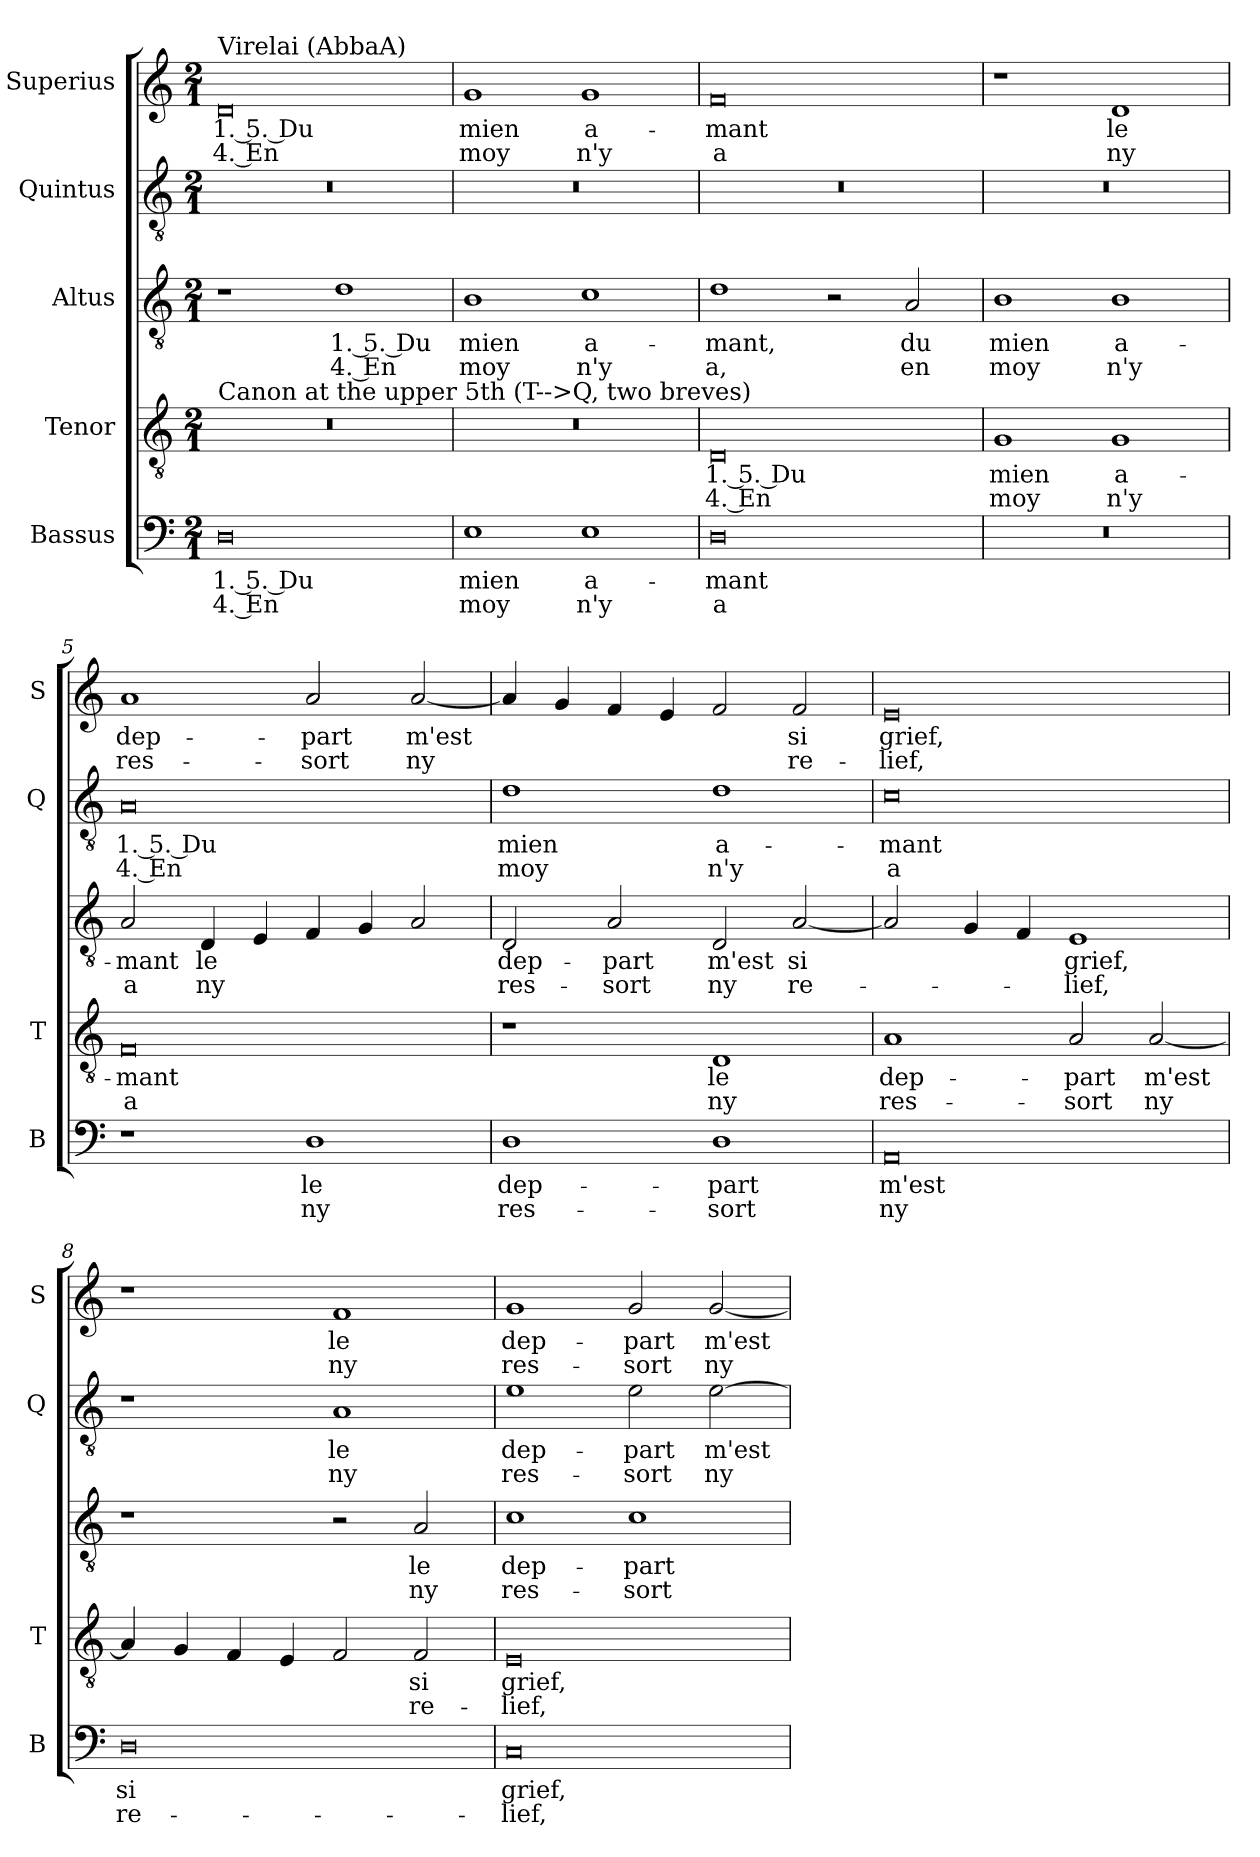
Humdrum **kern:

**kern	**text	**text	**kern	**text	**text	**kern	**text	**text	**kern	**text	**text	**kern	**text	**text
*part5	*part5	*part5	*part4	*part4	*part4	*part3	*part3	*part3	*part2	*part2	*part2	*part1	*part1	*part1
*staff5	*staff5	*staff5	*staff4	*staff4	*staff4	*staff3	*staff3	*staff3	*staff2	*staff2	*staff2	*staff1	*staff1	*staff1
*I"Bassus	*	*	*I"Tenor	*	*	*I"Altus	*	*	*I"Quintus	*	*	*I"Superius	*	*
*I'B	*	*	*I'T	*	*	*	*	*	*I'Q	*	*	*I'S	*	*
*clefF4	*	*	*clefGv2	*	*	*clefGv2	*	*	*clefGv2	*	*	*clefG2	*	*
*k[]	*	*	*k[]	*	*	*k[]	*	*	*k[]	*	*	*k[]	*	*
*M2/1	*	*	*M2/1	*	*	*M2/1	*	*	*M2/1	*	*	*M2/1	*	*
=1	=1	=1	=1	=1	=1	=1	=1	=1	=1	=1	=1	=1	=1	=1
!	!	!	!	!	!	!	!	!	!	!	!	!LO:TX:a:t=Virelai (AbbaA)	!	!
!	!	!	!LO:TX:a:t=Canon at the upper 5th (T-->Q, two breves)	!	!	!	!	!	!	!	!	!	!	!
0D	1. 5. Du	4. En	0r	.	.	1r	.	.	0r	.	.	0d	1. 5. Du	4. En
.	.	.	.	.	.	1d	1. 5. Du	4. En	.	.	.	.	.	.
=2	=2	=2	=2	=2	=2	=2	=2	=2	=2	=2	=2	=2	=2	=2
1E	mien	moy	0r	.	.	1B	mien	moy	0r	.	.	1g	mien	moy
1E	a-	n'y	.	.	.	1c	a-	n'y	.	.	.	1g	a-	n'y
=3	=3	=3	=3	=3	=3	=3	=3	=3	=3	=3	=3	=3	=3	=3
0D	-mant	a	0D	1. 5. Du	4. En	1d	-mant,	a,	0r	.	.	0f	-mant	a
.	.	.	.	.	.	2r	.	.	.	.	.	.	.	.
.	.	.	.	.	.	2A/	du	en	.	.	.	.	.	.
=4	=4	=4	=4	=4	=4	=4	=4	=4	=4	=4	=4	=4	=4	=4
0r	.	.	1G	mien	moy	1B	mien	moy	0r	.	.	1r	.	.
.	.	.	1G	a-	n'y	1B	a-	n'y	.	.	.	1d	le	ny
=5	=5	=5	=5	=5	=5	=5	=5	=5	=5	=5	=5	=5	=5	=5
1r	.	.	0F	-mant	a	2A/	-mant	a	0A	1. 5. Du	4. En	1a	dep-	res-
.	.	.	.	.	.	4D/	le	ny	.	.	.	.	.	.
.	.	.	.	.	.	4E/	.	.	.	.	.	.	.	.
1D	le	ny	.	.	.	4F/	.	.	.	.	.	2a/	-part	-sort
.	.	.	.	.	.	4G/	.	.	.	.	.	.	.	.
.	.	.	.	.	.	2A/	.	.	.	.	.	[2a/	m'est	ny
=6	=6	=6	=6	=6	=6	=6	=6	=6	=6	=6	=6	=6	=6	=6
1D	dep-	res-	1r	.	.	2D/	dep-	res-	1d	mien	moy	4a/]	.	.
.	.	.	.	.	.	.	.	.	.	.	.	4g/	.	.
.	.	.	.	.	.	2A/	-part	-sort	.	.	.	4f/	.	.
.	.	.	.	.	.	.	.	.	.	.	.	4e/	.	.
1D	-part	-sort	1D	le	ny	2D/	m'est	ny	1d	a-	n'y	2f/	.	.
.	.	.	.	.	.	[2A/	si	re-	.	.	.	2f/	si	re-
=7	=7	=7	=7	=7	=7	=7	=7	=7	=7	=7	=7	=7	=7	=7
0AA	m'est	ny	1A	dep-	res-	2A/]	.	.	0c	-mant	a	0e	grief,	-lief,
.	.	.	.	.	.	4G/	.	.	.	.	.	.	.	.
.	.	.	.	.	.	4F/	.	.	.	.	.	.	.	.
.	.	.	2A/	-part	-sort	1E	grief,	-lief,	.	.	.	.	.	.
.	.	.	[2A/	m'est	ny	.	.	.	.	.	.	.	.	.
=8	=8	=8	=8	=8	=8	=8	=8	=8	=8	=8	=8	=8	=8	=8
0D	si	re-	4A/]	.	.	1r	.	.	1r	.	.	1r	.	.
.	.	.	4G/	.	.	.	.	.	.	.	.	.	.	.
.	.	.	4F/	.	.	.	.	.	.	.	.	.	.	.
.	.	.	4E/	.	.	.	.	.	.	.	.	.	.	.
.	.	.	2F/	.	.	2r	.	.	1A	le	ny	1f	le	ny
.	.	.	2F/	si	re-	2A/	le	ny	.	.	.	.	.	.
=9	=9	=9	=9	=9	=9	=9	=9	=9	=9	=9	=9	=9	=9	=9
0C	grief,	-lief,	0E	grief,	-lief,	1c	dep-	res-	1e	dep-	res-	1g	dep-	res-
.	.	.	.	.	.	1c	-part	-sort	2e\	-part	-sort	2g/	-part	-sort
.	.	.	.	.	.	.	.	.	[2e\	m'est	ny	[2g/	m'est	ny
=	=	=	=	=	=	=	=	=	=	=	=	=	=	=
*-	*-	*-	*-	*-	*-	*-	*-	*-	*-	*-	*-	*-	*-	*-
